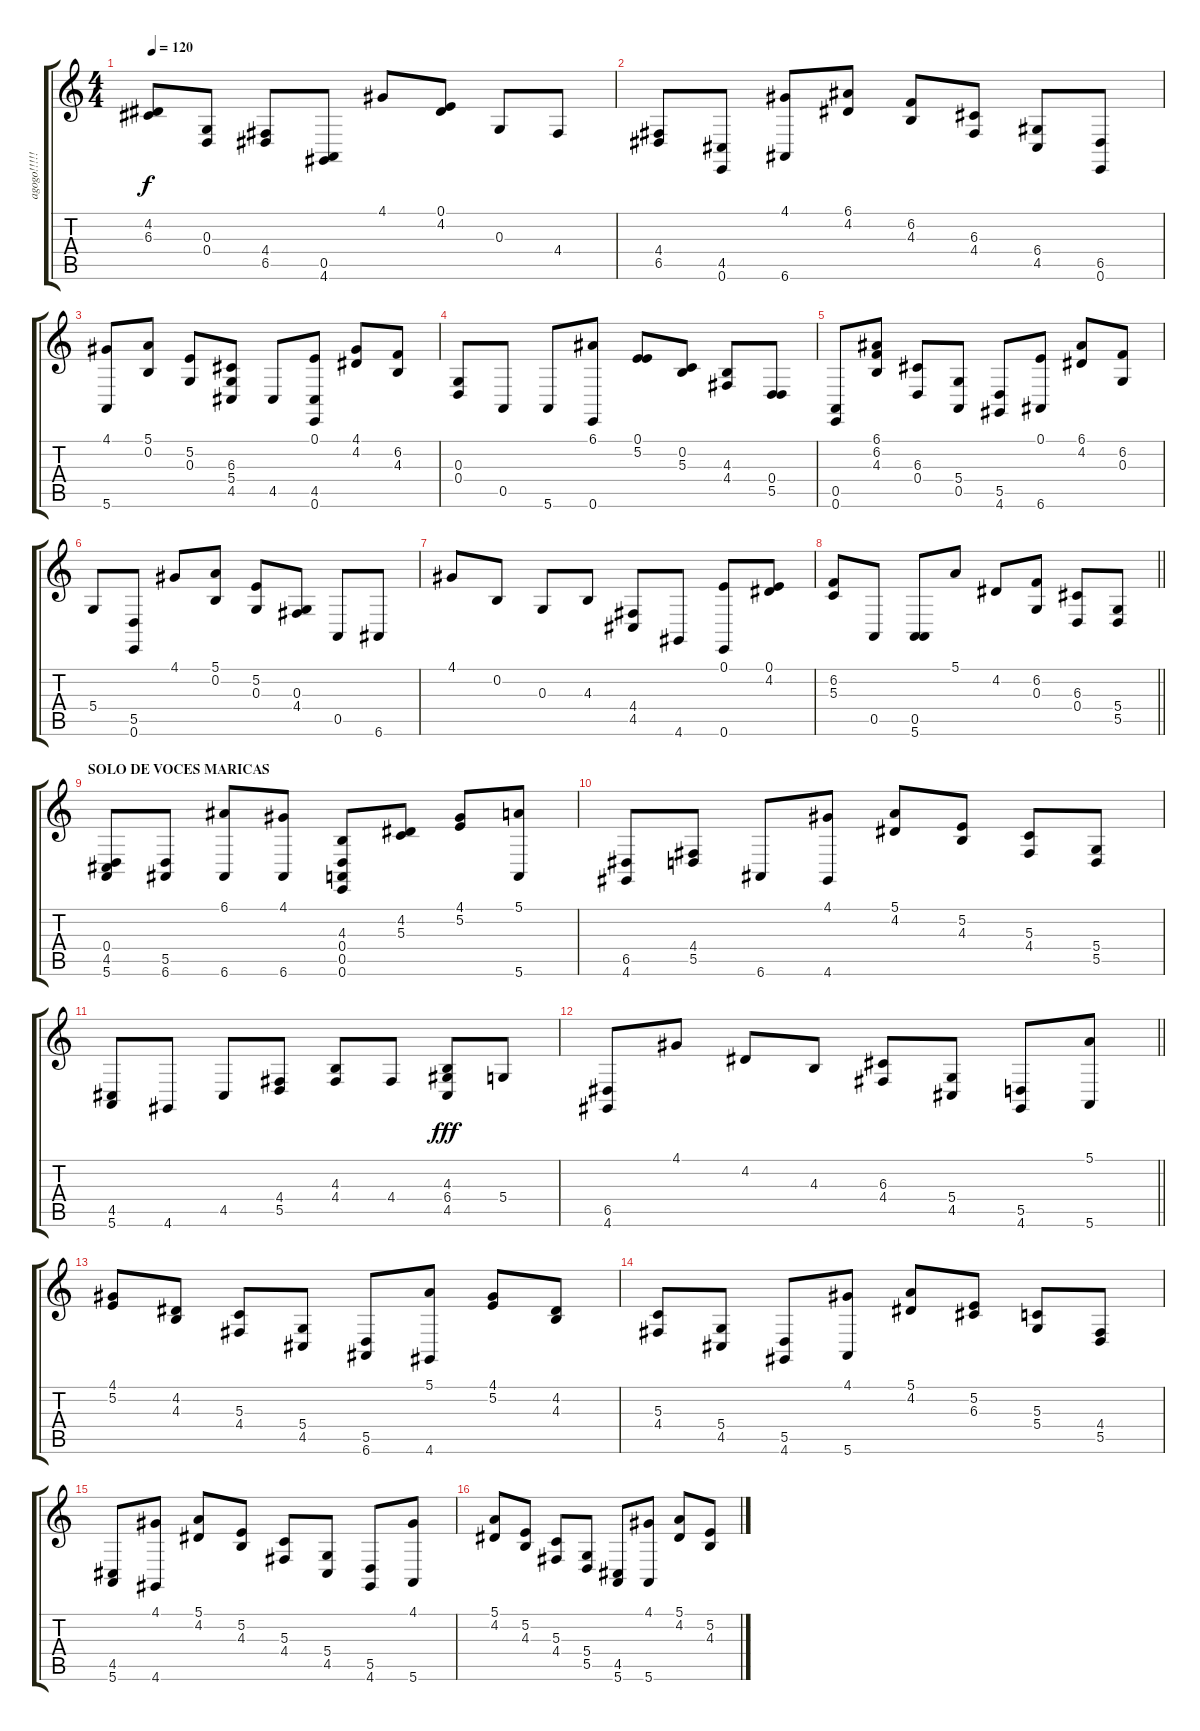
\track ("agogo!!!!!!!" "agogo!!!!!") {instrument agogo}
\staff {score tabs}
\tuning (E4 B3 G3 D3 A2 E2) {hide}
\ts (4 4)
\tempo 120
\clef g2
\ks c
(4.2 6.3).8{dy f} (0.3 0.4).8 (4.4 6.5).8 (0.5 4.6).8 4.1.8 (0.1 4.2).8 0.3.8 4.4.8 |
(4.4 6.5).8 (4.5 0.6).8 (4.1 6.6).8 (6.1 4.2).8 (6.2 4.3).8 (6.3 4.4).8 (6.4 4.5).8 (6.5 0.6).8 |
(4.1 5.6).8 (5.1 0.2).8 (5.2 0.3).8 (6.3 5.4 4.5).8 4.5.8 (0.1 4.5 0.6).8 (4.1 4.2).8 (6.2 4.3).8 |
(0.3 0.4).8 0.5.8 5.6.8 (6.1 0.6).8 (0.1 5.2).8 (0.2 5.3).8 (4.3 4.4).8 (0.4 5.5).8 |
(0.5 0.6).8 (6.1 6.2 4.3).8 (6.3 0.4).8 (5.4 0.5).8 (5.5 4.6).8 (0.1 6.6).8 (6.1 4.2).8 (6.2 0.3).8 |
5.4.8 (5.5 0.6).8 4.1.8 (5.1 0.2).8 (5.2 0.3).8 (0.3 4.4).8 0.5.8 6.6.8 |
4.1.8 0.2.8 0.3.8 4.3.8 (4.4 4.5).8 4.6.8 (0.1 0.6).8 (0.1 4.2).8 |
\barLineRight lightlight
(6.2 5.3).8 0.5.8 (0.5 5.6).8 5.1.8 4.2.8 (6.2 0.3).8 (6.3 0.4).8 (5.4 5.5).8 |
\section ("" "SOLO DE VOCES MARICAS")
(0.4 4.5 5.6).8 (5.5 6.6).8 (6.1 6.6).8 (4.1 6.6).8 (4.3 0.4 0.5 0.6).8 (4.2 5.3).8 (4.1 5.2).8 (5.1 5.6).8 |
(6.5 4.6).8 (4.4 5.5).8 6.6.8 (4.1 4.6).8 (5.1 4.2).8 (5.2 4.3).8 (5.3 4.4).8 (5.4 5.5).8 |
(4.5 5.6).8 4.6.8 4.5.8 (4.4 5.5).8 (4.3 4.4).8 4.4.8 (4.3 6.4 4.5).8{dy fff} 5.4.8 |
\barLineRight lightlight
(6.5 4.6).8 4.1.8 4.2.8 4.3.8 (6.3 4.4).8 (5.4 4.5).8 (5.5 4.6).8 (5.1 5.6).8 |
(4.1 5.2).8 (4.2 4.3).8 (5.3 4.4).8 (5.4 4.5).8 (5.5 6.6).8 (5.1 4.6).8 (4.1 5.2).8 (4.2 4.3).8 |
(5.3 4.4).8 (5.4 4.5).8 (5.5 4.6).8 (4.1 5.6).8 (5.1 4.2).8 (5.2 6.3).8 (5.3 5.4).8 (4.4 5.5).8 |
(4.5 5.6).8 (4.1 4.6).8 (5.1 4.2).8 (5.2 4.3).8 (5.3 4.4).8 (5.4 4.5).8 (5.5 4.6).8 (4.1 5.6).8 |
(5.1 4.2).8 (5.2 4.3).8 (5.3 4.4).8 (5.4 5.5).8 (4.5 5.6).8 (4.1 5.6).8 (5.1 4.2).8 (5.2 4.3).8
